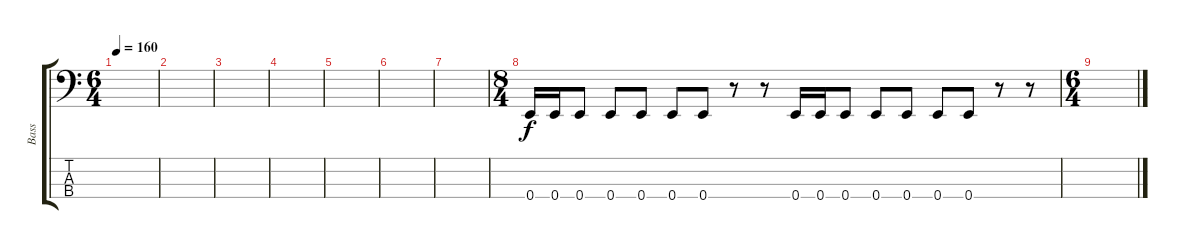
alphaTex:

\track ("Bass" "Bass") {instrument electricbassfinger}
\staff {score tabs}
\tuning (G2 D2 A1 E1) {hide}
\ts (6 4)
\tempo 160
\clef f4
\ks c
|
|
|
|
|
|
|
\ts (8 4)
0.4.16 0.4.16 0.4.8 0.4.8 0.4.8 0.4.8 0.4.8 r.8 r.8 0.4.16 0.4.16 0.4.8 0.4.8 0.4.8 0.4.8 0.4.8 r.8 r.8 |
\ts (6 4)
